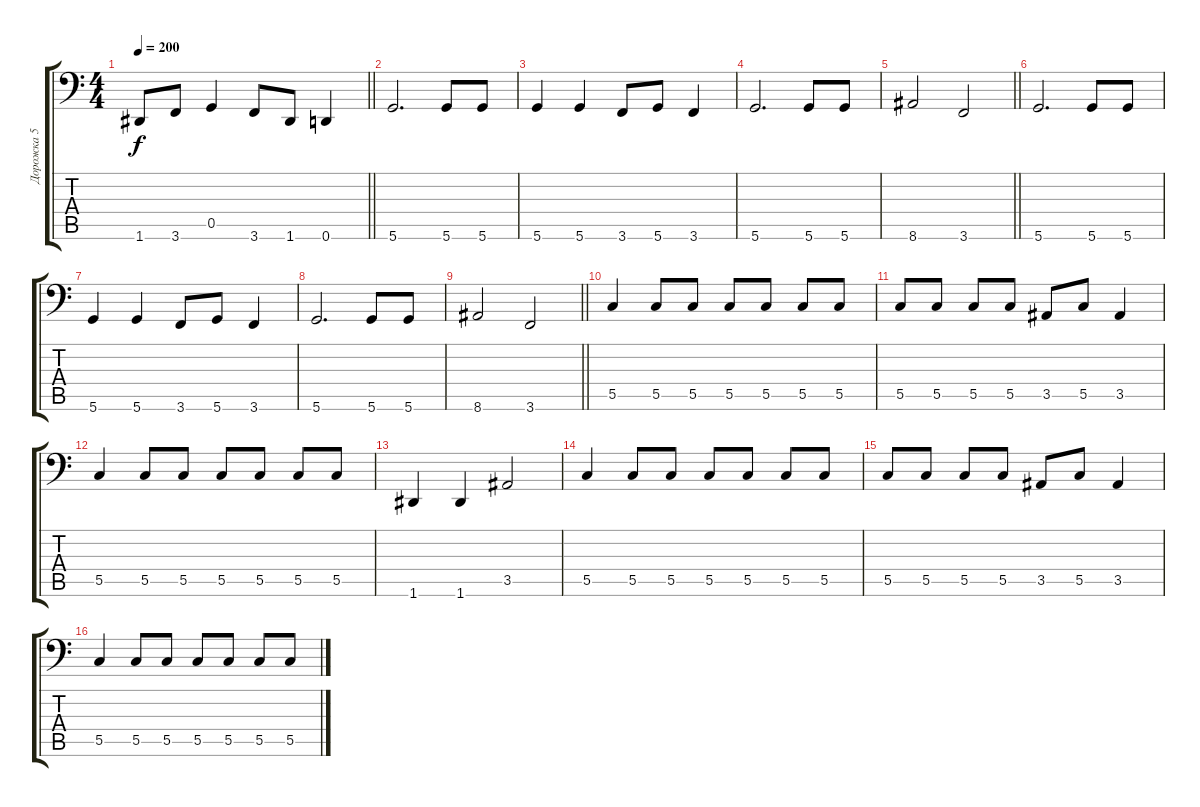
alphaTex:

\track ("Дорожка 5" "Дорожка 5") {instrument electricbassfinger}
\staff {score tabs}
\tuning (D3 A2 F2 C2 G1 D1) {hide}
\ts (4 4)
\tempo 200
\clef f4
\barLineRight lightlight
\ks c
1.6.8{dy f} 3.6.8 0.5.4 3.6.8 1.6.8 0.6.4 |
\section ("" "")
5.6.2{d} 5.6.8 5.6.8 |
5.6.4 5.6.4 3.6.8 5.6.8 3.6.4 |
5.6.2{d} 5.6.8 5.6.8 |
\barLineRight lightlight
8.6.2 3.6.2 |
5.6.2{d} 5.6.8 5.6.8 |
5.6.4 5.6.4 3.6.8 5.6.8 3.6.4 |
5.6.2{d} 5.6.8 5.6.8 |
\barLineRight lightlight
8.6.2 3.6.2 |
\section ("" "")
5.5.4 5.5.8 5.5.8 5.5.8 5.5.8 5.5.8 5.5.8 |
5.5.8 5.5.8 5.5.8 5.5.8 3.5.8 5.5.8 3.5.4 |
5.5.4 5.5.8 5.5.8 5.5.8 5.5.8 5.5.8 5.5.8 |
1.6.4 1.6.4 3.5.2 |
5.5.4 5.5.8 5.5.8 5.5.8 5.5.8 5.5.8 5.5.8 |
5.5.8 5.5.8 5.5.8 5.5.8 3.5.8 5.5.8 3.5.4 |
5.5.4 5.5.8 5.5.8 5.5.8 5.5.8 5.5.8 5.5.8
